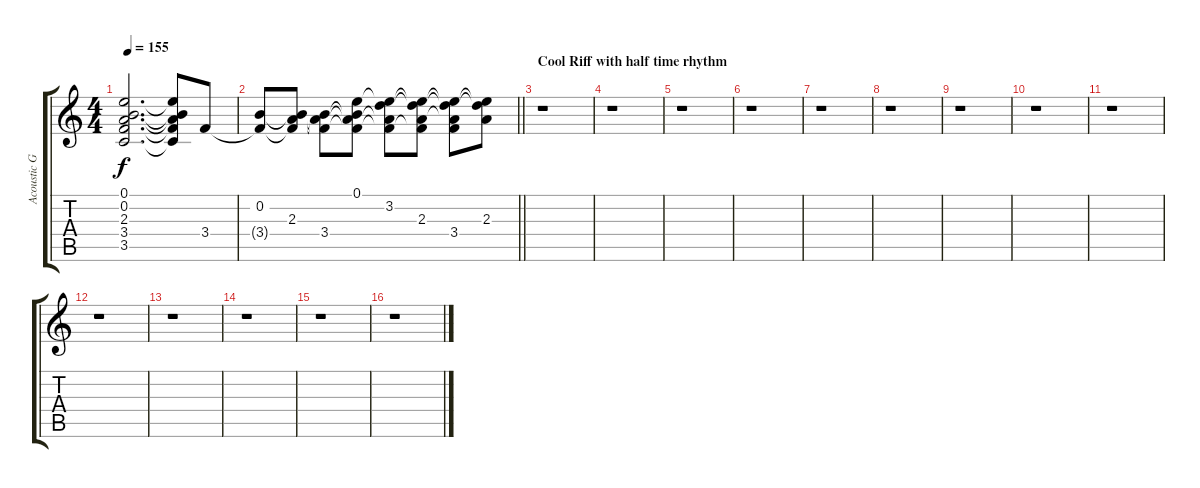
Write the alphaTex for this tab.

\track ("Acoustic Guitar" "Acoustic G") {instrument acousticguitarsteel}
\staff {score tabs}
\tuning (E4 B3 G3 D3 A2 D2) {hide}
\ts (4 4)
\tempo 155
\clef g2
\ks c
(0.1 0.2 2.3 3.4 3.5).2{d dy f} (0.1{t} 0.2{t} 2.3{t} 3.4{t} 3.5{t}).8 3.4.8 |
\barLineRight lightlight
(0.2 3.4{t}).8 (0.2{t} 2.3 3.4{t}).8 (0.2{t} 2.3{t} 3.4).8 (0.1 0.2{t} 2.3{t} 3.4{t}).8 (0.1{t} 3.2 2.3{t} 3.4{t}).8 (0.1{t} 3.2{t} 2.3 3.4{t}).8 (0.1{t} 3.2{t} 2.3{t} 3.4).8 (0.1{t} 3.2{t} 2.3).8 |
\section ("" "Cool Riff with half time rhythm")
r.1 |
r.1 |
r.1 |
r.1 |
r.1 |
r.1 |
r.1 |
r.1 |
r.1 |
r.1 |
r.1 |
r.1 |
r.1 |
r.1
